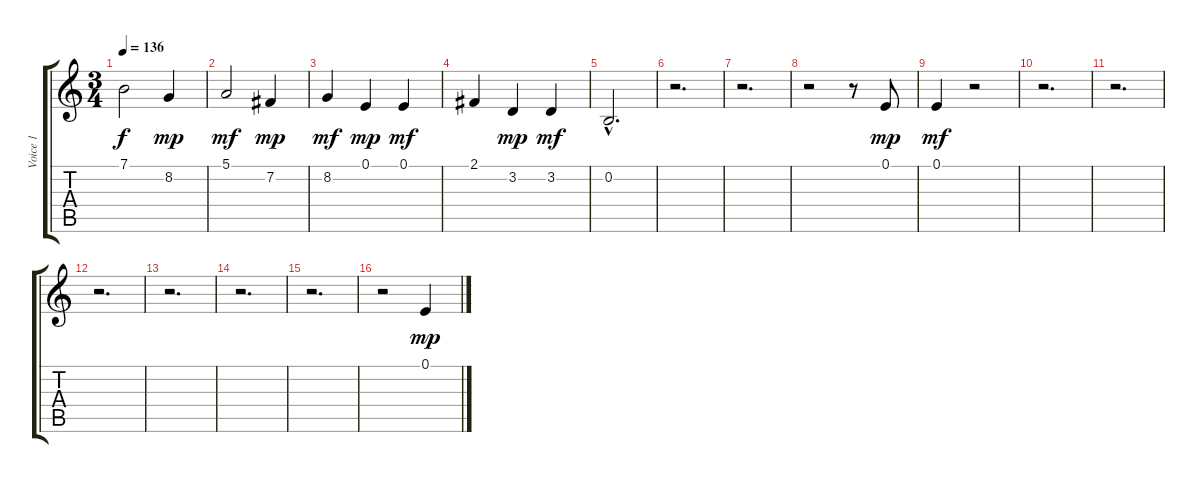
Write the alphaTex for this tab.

\track ("Voice 1" "Voice 1") {instrument lead2sawtooth}
\staff {score tabs}
\tuning (E4 B3 G3 D3 A2 E2) {hide}
\ts (3 4)
\tempo 136
\clef g2
\ks c
7.1.2{dy f} 8.2.4{dy mp} |
5.1.2{dy mf} 7.2.4{dy mp} |
8.2.4{dy mf} 0.1.4{dy mp} 0.1.4{dy mf} |
2.1.4 3.2.4{dy mp} 3.2.4{dy mf} |
0.2{hac}.2{d} |
r.2{d} |
r.2{d} |
r.2 r.8 0.1.8{dy mp} |
0.1.4{dy mf} r.2 |
r.2{d} |
r.2{d} |
r.2{d} |
r.2{d} |
r.2{d} |
r.2{d} |
r.2 0.1.4{dy mp}
